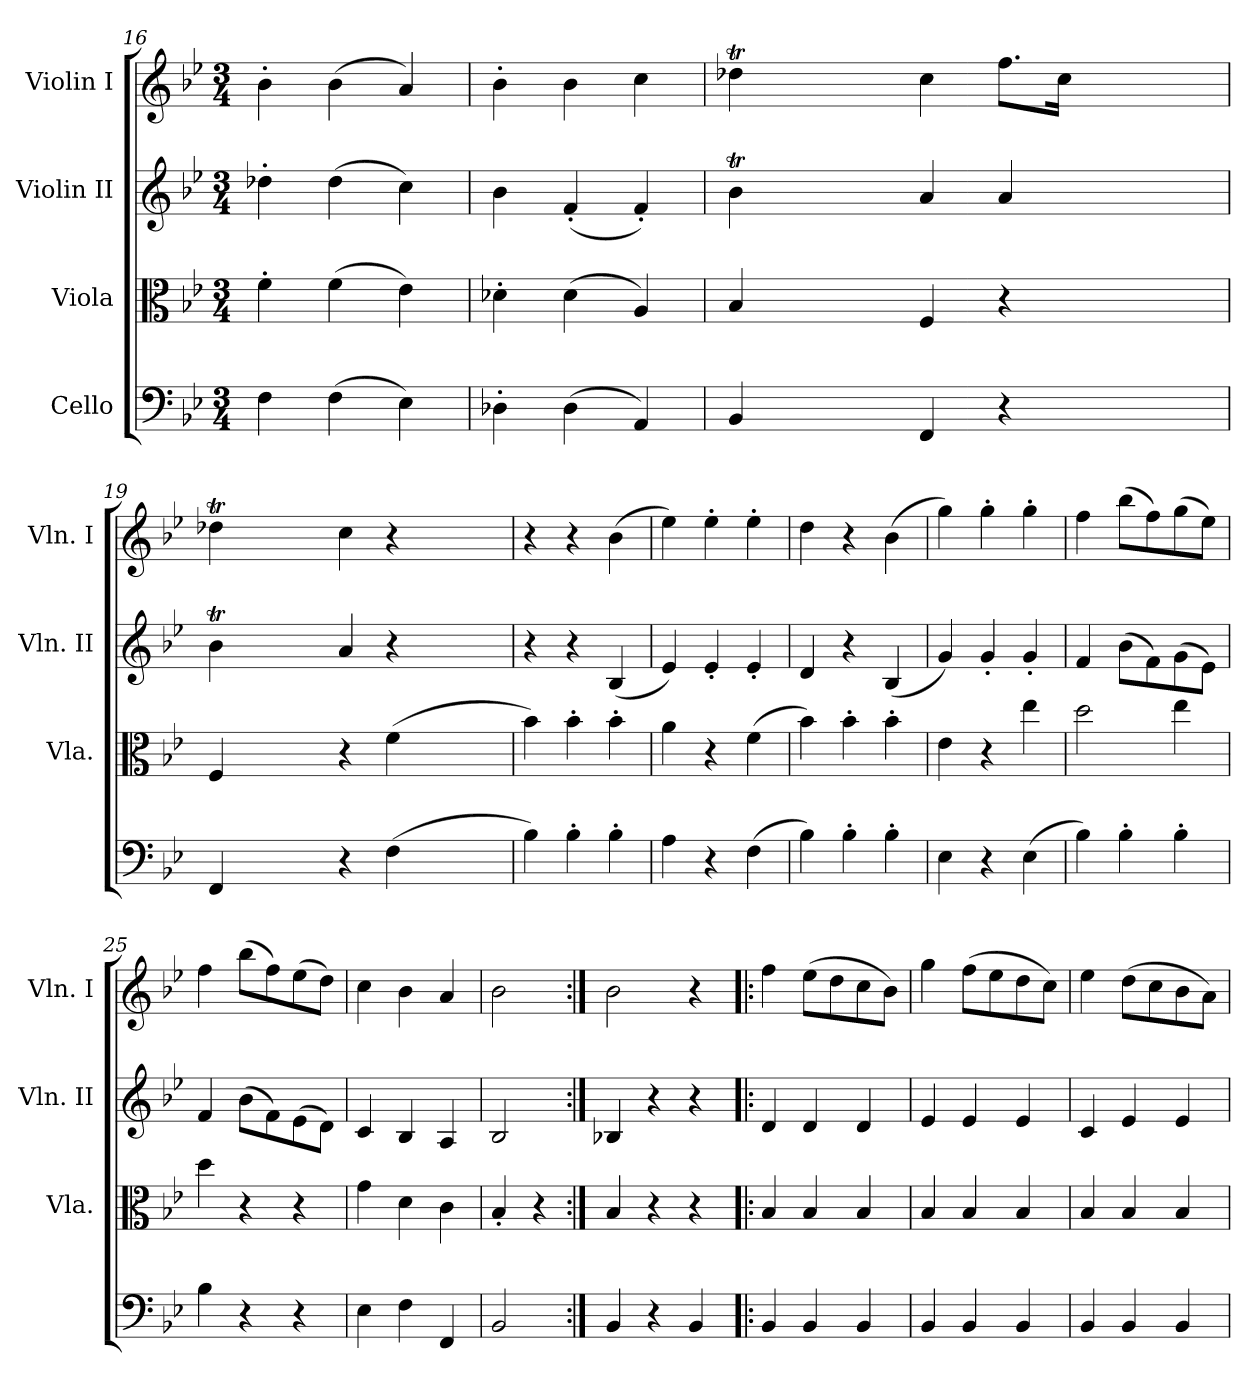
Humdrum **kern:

**kern	**kern	**kern	**kern
*part4	*part3	*part2	*part1
*staff4	*staff3	*staff2	*staff1
*I"Cello	*I"Viola	*I"Violin II	*I"Violin I
*	*I'Vla.	*I'Vln. II	*I'Vln. I
*clefF4	*clefC3	*clefG2	*clefG2
*k[b-e-]	*k[b-e-]	*k[b-e-]	*k[b-e-]
*B-:	*B-:	*B-:	*B-:
*M3/4	*M3/4	*M3/4	*M3/4
=16	=16	=16	=16
4F\	4f'>\	4dd-X'>\	4b-'>\
(>4F\	(>4f\	(>4dd-\	(>4b-\
4E-\)	4e-\)	4cc\)	4a/)
=17	=17	=17	=17
4D-X'>\	4d-X'>\	4b-\	4b-'>\
(>4D-\	(>4d-\	(>4f'</	4b-\
4AA/)	4A/)	4f'</)	4cc\
!!LO:LB:g=z
=18	=18	=18	=18
*	*	*^	*^
4BB-/	4B-/	4b-T\	16b-\yy	4dd-XT\	96%5dd-\yy
.	.	.	.	.	32ee-\LLLyy
.	.	.	32cc\LLLyy	.	.
.	.	.	.	.	32dd-\yy
.	.	.	32b-\yy	.	.
.	.	.	.	.	32ee-\yy
.	.	.	32cc\yy	.	.
.	.	.	.	.	32dd-\yy
.	.	.	32b-\yy	.	.
.	.	.	.	.	32ee-\yy
.	.	.	32cc\yy	.	.
.	.	.	.	.	32dd-\JJJyy
.	.	.	32b-\JJJyy	.	.
.	.	.	.	.	4ryy
4FF/	4F/	4a/	4ryy	4cc\	.
.	.	.	.	.	96ryy
4r	4r	4a/	4ryy	8.ff\L	2ryy
.	.	.	.	16cc\Jk	.
2ryy	2ryy	2ryy	2ryy	4ryy	.
.	.	.	.	4ryy	4ryy
=19	=19	=19	=19	=19	=19
4FF/	4F/	4b-T\	16b-\yy	4dd-XT\	96%5dd-\yy
.	.	.	.	.	32ee-\LLLyy
.	.	.	32cc\LLLyy	.	.
.	.	.	.	.	32dd-\yy
.	.	.	32b-\yy	.	.
.	.	.	.	.	32ee-\yy
.	.	.	32cc\yy	.	.
.	.	.	.	.	32dd-\yy
.	.	.	32b-\yy	.	.
.	.	.	.	.	32ee-\yy
.	.	.	32cc\yy	.	.
.	.	.	.	.	32dd-\JJJyy
.	.	.	32b-\JJJyy	.	.
.	.	.	.	.	4ryy
4r	4r	4a/	4ryy	4cc\	.
.	.	.	.	.	96ryy
(>4F\	(>4f\	4r	4ryy	4r	2ryy
2ryy	2ryy	2ryy	2ryy	4ryy	.
.	.	.	.	4ryy	4ryy
*	*	*v	*v	*	*
*	*	*	*v	*v
=20	=20	=20	=20
4B-\)	4b-\)	4r	4r
4B-'>\	4b-'>\	4r	4r
4B-'>\	4b-'>\	(>4B-/	(>4b-\
=21	=21	=21	=21
4A\	4a\	4e-/)	4ee-\)
4r	4r	4e-'</	4ee-'>\
(>4F\	(>4f\	4e-'</	4ee-'>\
=22	=22	=22	=22
4B-\)	4b-\)	4d/	4dd\
4B-'>\	4b-'>\	4r	4r
4B-'>\	4b-'>\	(>4B-/	(>4b-\
=23	=23	=23	=23
4E-\	4e-\	4g/)	4gg\)
4r	4r	4g'</	4gg'>\
(>4E-\	4ee-\	4g'</	4gg'>\
!!LO:LB:g=z
=24	=24	=24	=24
4B-\)	2dd\	4f/	4ff\
4B-'>\	.	(>8b-/L	(>8bb-\L
.	.	8f\)	8ff\)
4B-'>\	4ee-\	(>8g\	(>8gg\
.	.	8e-\J)	8ee-\J)
=25	=25	=25	=25
4B-\	4dd\	4f/	4ff\
4r	4r	(>8b-/L	(>8bb-\L
.	.	8f\)	8ff\)
4r	4r	(>8e-\	(>8ee-\
.	.	8d\J)	8dd\J)
=26	=26	=26	=26
4E-\	4g\	4c/	4cc\
4F\	4d\	4B-/	4b-\
4FF/	4c\	4A/	4a/
=27	=27	=27	=27
2BB-/	4B-'</	2B-/	2b-\
.	4r	.	.
!!LO:LB:g=z
=28:|!	=28:|!	=28:|!	=28:|!
4BB-/	4B-/	4B-X/	2b-\
4r	4r	4r	.
4BB-/	4r	4r	4r
=29!|:	=29!|:	=29!|:	=29!|:
4BB-/	4B-/	4d/	4ff\
4BB-/	4B-/	4d/	(>8ee-\L
.	.	.	8dd\
4BB-/	4B-/	4d/	8cc\
.	.	.	8b-\J)
=30	=30	=30	=30
4BB-/	4B-/	4e-/	4gg\
4BB-/	4B-/	4e-/	(>8ff\L
.	.	.	8ee-\
4BB-/	4B-/	4e-/	8dd\
.	.	.	8cc\J)
=31	=31	=31	=31
4BB-/	4B-/	4c/	4ee-\
4BB-/	4B-/	4e-/	(>8dd\L
.	.	.	8cc\
4BB-/	4B-/	4e-/	8b-\
.	.	.	8a\J)
=	=	=	=
*-	*-	*-	*-
